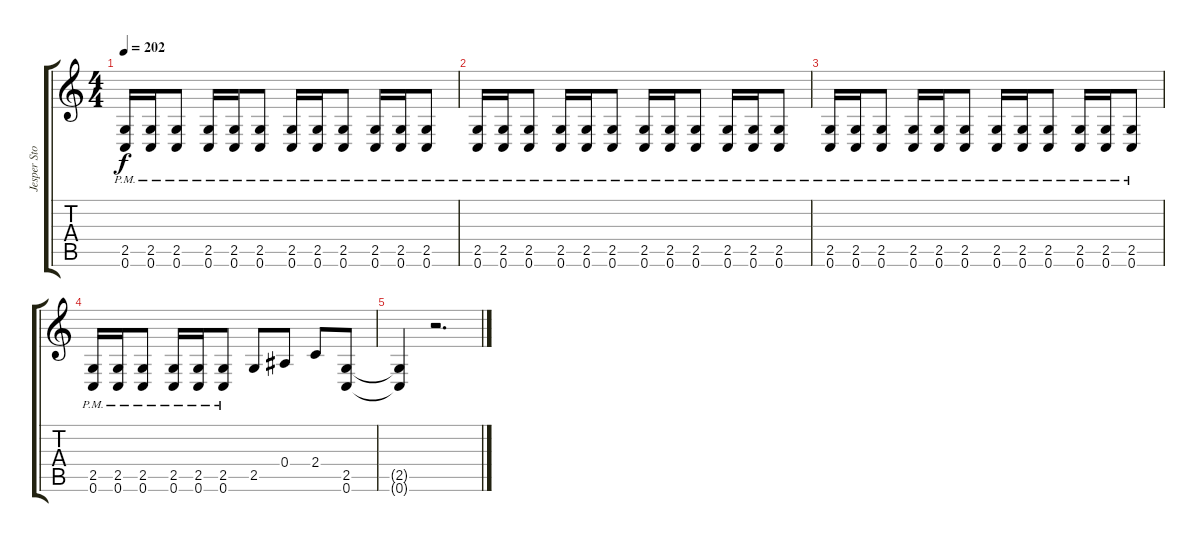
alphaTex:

\track ("Jesper Stormbläd" "Jesper Sto") {instrument distortionguitar}
\staff {score tabs}
\tuning (C4 G3 Eb3 Bb2 F2 C2) {hide}
\ts (4 4)
\tempo 202
\clef g2
\ks c
(2.5{pm} 0.6{pm}).16{dy f} (2.5{pm} 0.6{pm}).16 (2.5{pm} 0.6{pm}).8 (2.5{pm} 0.6{pm}).16 (2.5{pm} 0.6{pm}).16 (2.5{pm} 0.6{pm}).8 (2.5{pm} 0.6{pm}).16 (2.5{pm} 0.6{pm}).16 (2.5{pm} 0.6{pm}).8 (2.5{pm} 0.6{pm}).16 (2.5{pm} 0.6{pm}).16 (2.5{pm} 0.6{pm}).8 |
(2.5{pm} 0.6{pm}).16 (2.5{pm} 0.6{pm}).16 (2.5{pm} 0.6{pm}).8 (2.5{pm} 0.6{pm}).16 (2.5{pm} 0.6{pm}).16 (2.5{pm} 0.6{pm}).8 (2.5{pm} 0.6{pm}).16 (2.5{pm} 0.6{pm}).16 (2.5{pm} 0.6{pm}).8 (2.5{pm} 0.6{pm}).16 (2.5{pm} 0.6{pm}).16 (2.5{pm} 0.6{pm}).8 |
(2.5{pm} 0.6{pm}).16 (2.5{pm} 0.6{pm}).16 (2.5{pm} 0.6{pm}).8 (2.5{pm} 0.6{pm}).16 (2.5{pm} 0.6{pm}).16 (2.5{pm} 0.6{pm}).8 (2.5{pm} 0.6{pm}).16 (2.5{pm} 0.6{pm}).16 (2.5{pm} 0.6{pm}).8 (2.5{pm} 0.6{pm}).16 (2.5{pm} 0.6{pm}).16 (2.5{pm} 0.6{pm}).8 |
(2.5{pm} 0.6{pm}).16 (2.5{pm} 0.6{pm}).16 (2.5{pm} 0.6{pm}).8 (2.5{pm} 0.6{pm}).16 (2.5{pm} 0.6{pm}).16 (2.5{pm} 0.6{pm}).8 2.5.8 0.4.8 2.4.8 (2.5 0.6).8 |
(2.5{t} 0.6{t}).4 r.2{d}
